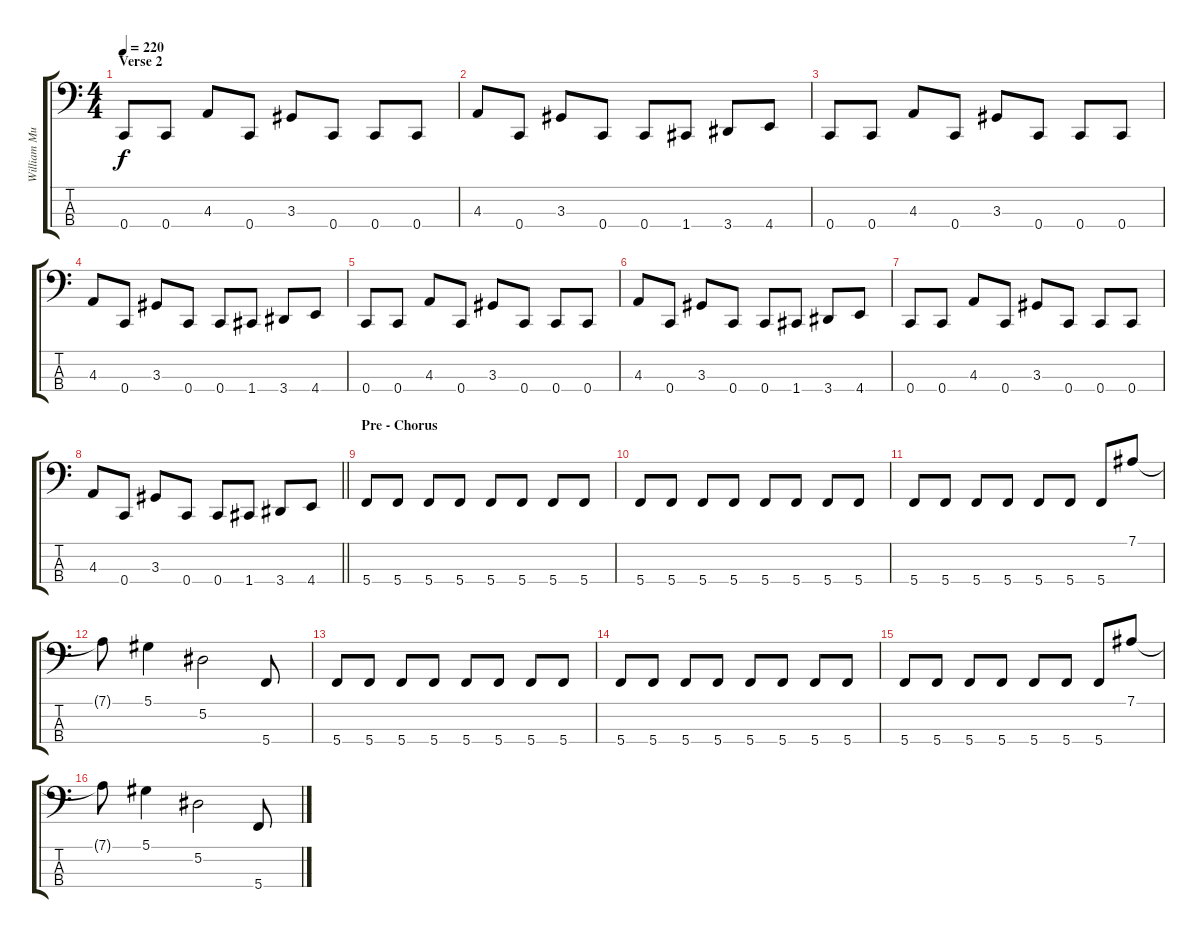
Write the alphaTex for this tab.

\track ("William Murderface (Bass Guitar)" "William Mu") {instrument electricbassfinger}
\staff {score tabs}
\tuning (Eb2 Bb1 F1 C1) {hide}
\ts (4 4)
\section ("" "Verse 2")
\tempo 220
\clef f4
\ks c
0.4.8{dy f} 0.4.8 4.3.8 0.4.8 3.3.8 0.4.8 0.4.8 0.4.8 |
4.3.8 0.4.8 3.3.8 0.4.8 0.4.8 1.4.8 3.4.8 4.4.8 |
0.4.8 0.4.8 4.3.8 0.4.8 3.3.8 0.4.8 0.4.8 0.4.8 |
4.3.8 0.4.8 3.3.8 0.4.8 0.4.8 1.4.8 3.4.8 4.4.8 |
0.4.8 0.4.8 4.3.8 0.4.8 3.3.8 0.4.8 0.4.8 0.4.8 |
4.3.8 0.4.8 3.3.8 0.4.8 0.4.8 1.4.8 3.4.8 4.4.8 |
0.4.8 0.4.8 4.3.8 0.4.8 3.3.8 0.4.8 0.4.8 0.4.8 |
\barLineRight lightlight
4.3.8 0.4.8 3.3.8 0.4.8 0.4.8 1.4.8 3.4.8 4.4.8 |
\section ("" "Pre - Chorus")
5.4.8 5.4.8 5.4.8 5.4.8 5.4.8 5.4.8 5.4.8 5.4.8 |
5.4.8 5.4.8 5.4.8 5.4.8 5.4.8 5.4.8 5.4.8 5.4.8 |
5.4.8 5.4.8 5.4.8 5.4.8 5.4.8 5.4.8 5.4.8 7.1.8 |
7.1{t}.8 5.1.4 5.2.2 5.4.8 |
5.4.8 5.4.8 5.4.8 5.4.8 5.4.8 5.4.8 5.4.8 5.4.8 |
5.4.8 5.4.8 5.4.8 5.4.8 5.4.8 5.4.8 5.4.8 5.4.8 |
5.4.8 5.4.8 5.4.8 5.4.8 5.4.8 5.4.8 5.4.8 7.1.8 |
7.1{t}.8 5.1.4 5.2.2 5.4.8
